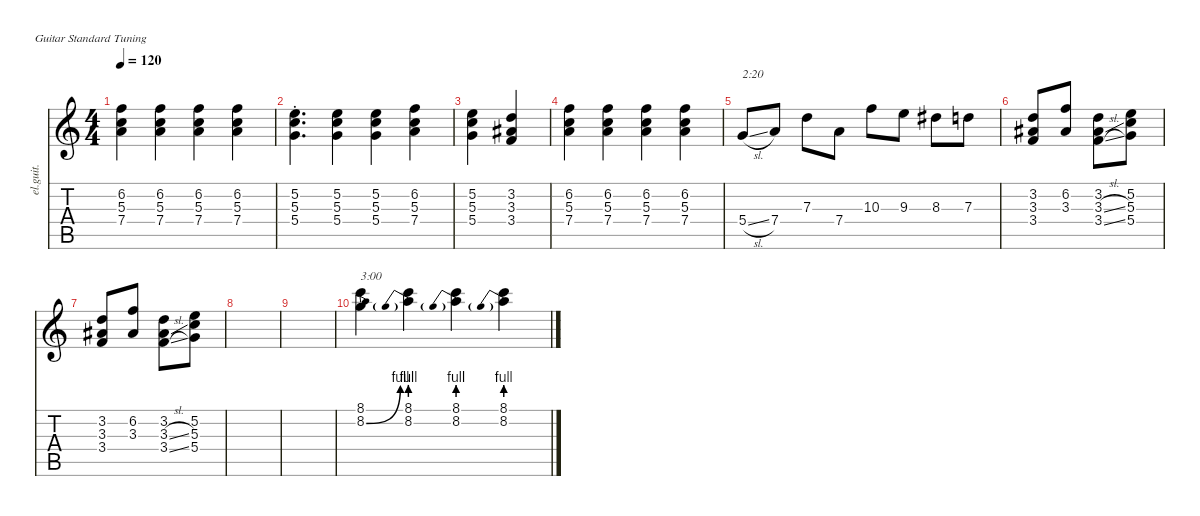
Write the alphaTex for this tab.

\defaultSystemsLayout 4
\hideDynamics
\bracketExtendMode nobrackets
\track ("Lead" "el.guit.") {instrument electricguitarclean}
\staff {score tabs}
\tuning (E4 B3 G3 D3 A2 E2)
\ts (4 4)
\tempo 120
\clef g2
\ks c
(7.4 5.3 6.2).4{dy mf beam Down} (7.4 5.3 6.2).4{beam Down} (7.4 5.3 6.2).4{beam Down} (7.4 5.3 6.2).4{beam Down} |
(5.4 5.3{st} 5.2).4{d beam Down} (5.4 5.3 5.2).4{beam Down} (5.4 5.3 5.2).4{beam Down} (7.4 5.3 6.2).4{beam Down} |
(5.4 5.3 5.2).4{beam Down} (3.2 3.3{acc #} 3.4).4{beam Up} |
(7.4 5.3 6.2).4{beam Down} (7.4 5.3 6.2).4{beam Down} (7.4 5.3 6.2).4{beam Down} (7.4 5.3 6.2).4{beam Down} |
5.4{sl}.8{txt "2:20" beam Up} 7.4.8{beam Up} 7.3.8{beam Down} 7.4.8{beam Down} 10.3.8{beam Down} 9.3.8{beam Down} 8.3{acc #}.8{beam Down} 7.3.8{beam Down} |
(3.2 3.3{acc #} 3.4).8{beam Up} (6.2 3.3{acc #}).8{beam Up} (3.2 3.3{sl acc #} 3.4{sl}).8{beam Down} (5.2 5.3 5.4).8{beam Down} |
(3.2 3.3{acc #} 3.4).8{beam Up} (6.2 3.3{acc #}).8{beam Up} (3.2 3.3{sl acc #} 3.4{sl}).8{beam Down} (5.2 5.3 5.4).8{beam Down} |
|
|
(8.1 8.2{be (bend 0 0 15 4)}).4{txt "3:00" beam Down} (8.2{be (prebend 0 4 60 4)} 8.1).4{beam Down} (8.2{be (prebend 0 4 60 4)} 8.1).4{beam Down} (8.2{be (prebend 0 4 60 4)} 8.1).4{beam Down}
